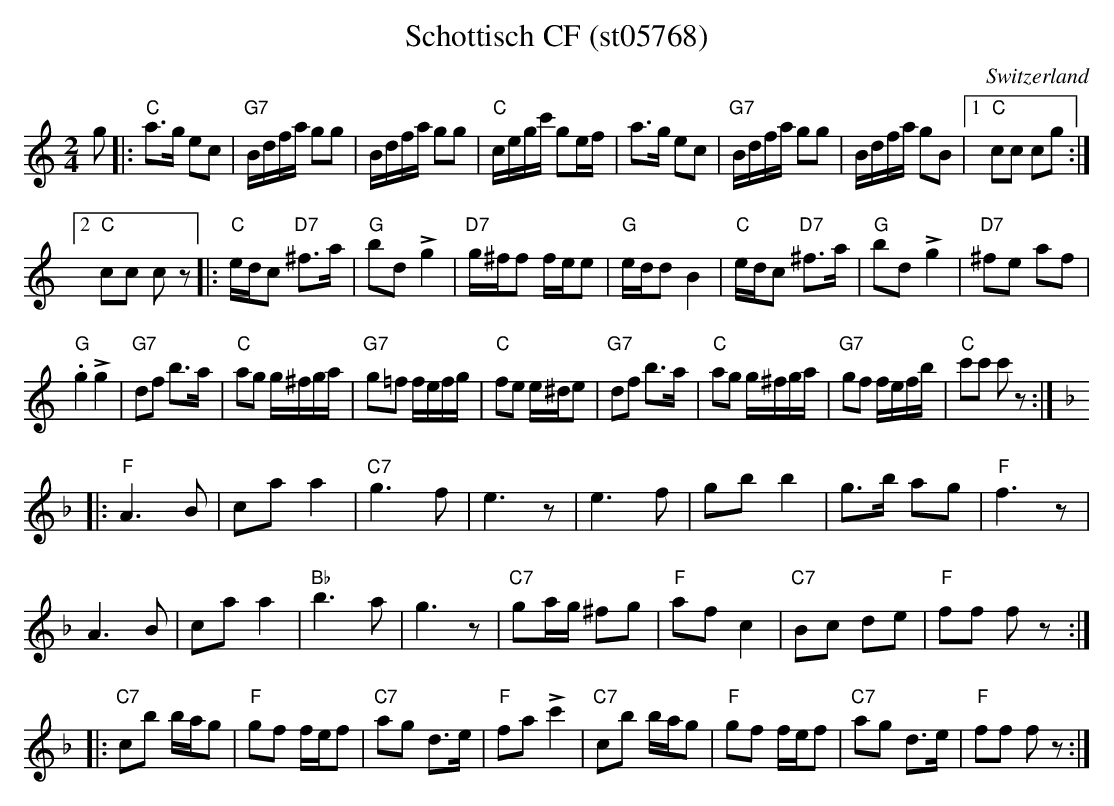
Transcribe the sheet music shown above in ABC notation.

X:1
T: Schottisch CF (st05768)
O:Switzerland
M:2/4
L:1/16
K:C major
g2|: "C"a3g e2c2 | "G7"Bdfa g2g2 | Bdfa g2g2 | "C"cegc' g2ef | a3g e2c2 | "G7"Bdfa g2g2 | Bdfa g2B2 |1 "C"c2c2 c2g2 :|2
"C"c2c2 c2z2 |: "C"edc2 "D7"^f3a | "G"b2d2 +>+g4 | "D7"g^ff2 fee2 | "G"edd2B4 | "C"edc2 "D7"^f3a | "G"b2d2 +>+g4 | "D7"^f2e2 a2f2 |
"G".g4+>+g4 | "G7"d2f2 b3a | "C"a2g2 g^fga | "G7"g2=f2 fefg | "C"f2e2 e^de2 | "G7"d2f2 b3a | "C"a2g2 g^fga | "G7"g2f2 fefb | "C"c'2c'2 c'2z2 :| [K:F] [L:1/8]
|: "F"A3B | ca a2 | "C7"g3f | e3z | e3f | gb b2 | g>b ag | "F"f3z |
A3B | ca a2 | "Bb"b3a | g3z | "C7"ga/g/ ^fg | "F"af c2 | "C7"Bc de | "F"ff fz ::
"C7"cb b/a/g | "F"gf f/e/f | "C7"ag d>e | "F"fa +>+c'2 | "C7"cb b/a/g | "F"gf f/e/f | "C7"ag d>e | "F"ff fz :|
